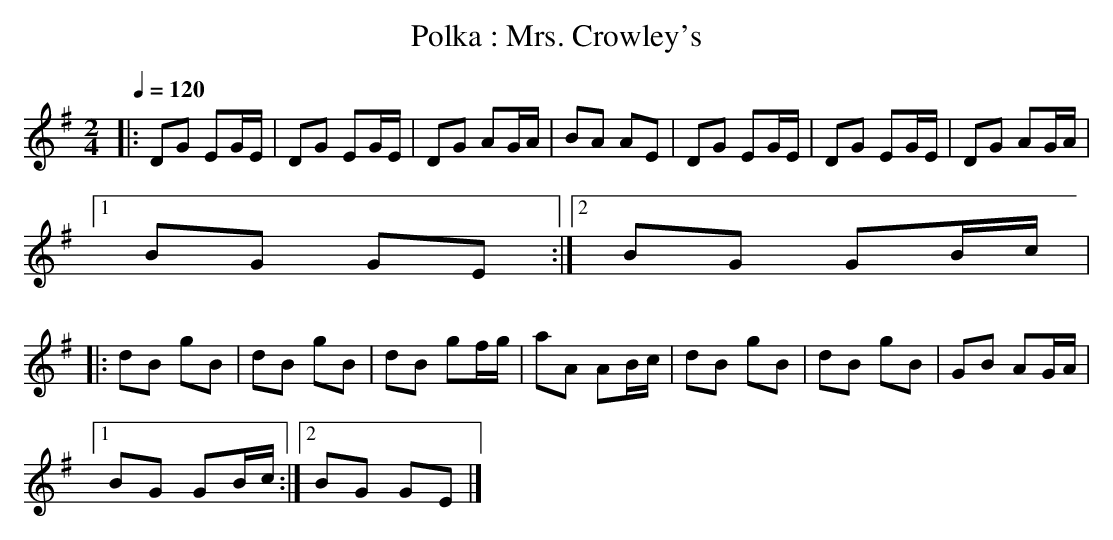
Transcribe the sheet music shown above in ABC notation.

X:1
T:Polka : Mrs. Crowley's
M:2/4
L:1/8
Q:1/4=120
K:G
|:DG EG/E/|DG EG/E/|DG AG/A/|BA AE| DG EG/E/|DG EG/E/|DG AG/A/|1
BG GE:|2 BG GB/c/|
|:dB gB|dB gB|dB gf/g/|aA AB/c/|dB gB|dB gB|GB AG/A/|1
BG GB/c/:|2 BG GE|]
